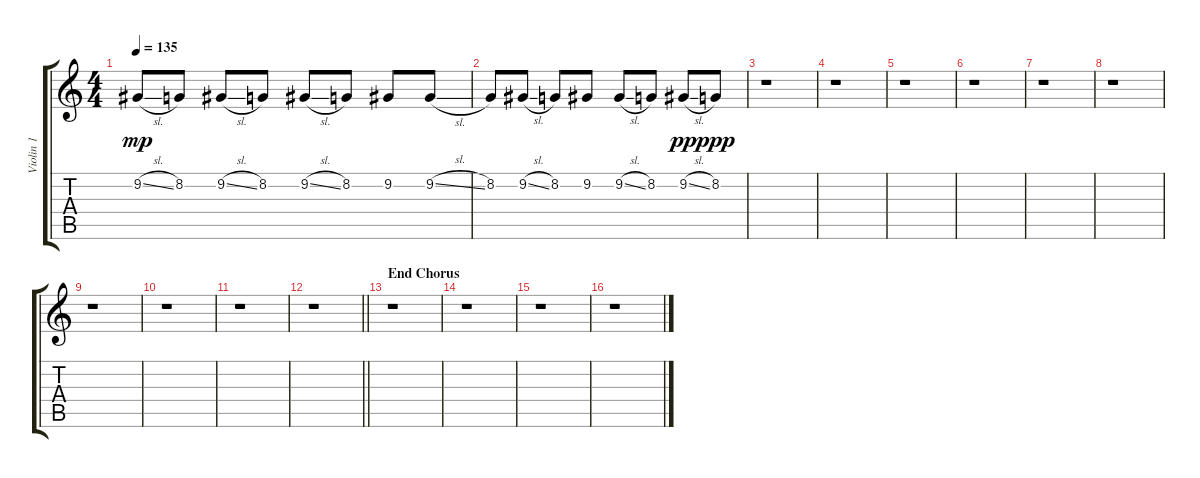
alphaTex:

\track ("Violin 1" "Violin 1") {instrument viola}
\staff {score tabs}
\tuning (E4 B3 G3 D3 A2 E2) {hide}
\ts (4 4)
\tempo 135
\clef g2
\ks c
9.2{sl}.8{dy mp} 8.2.8 9.2{sl}.8 8.2.8 9.2{sl}.8 8.2.8 9.2.8 9.2{sl}.8 |
8.2.8 9.2{sl}.8 8.2.8 9.2.8 9.2{sl}.8 8.2.8 9.2{sl}.8{dy pp} 8.2.8{dy ppp} |
r.1 |
r.1 |
r.1 |
r.1 |
r.1 |
r.1 |
r.1 |
r.1 |
r.1 |
\barLineRight lightlight
r.1 |
\section ("" "End Chorus")
r.1 |
r.1 |
r.1 |
r.1
